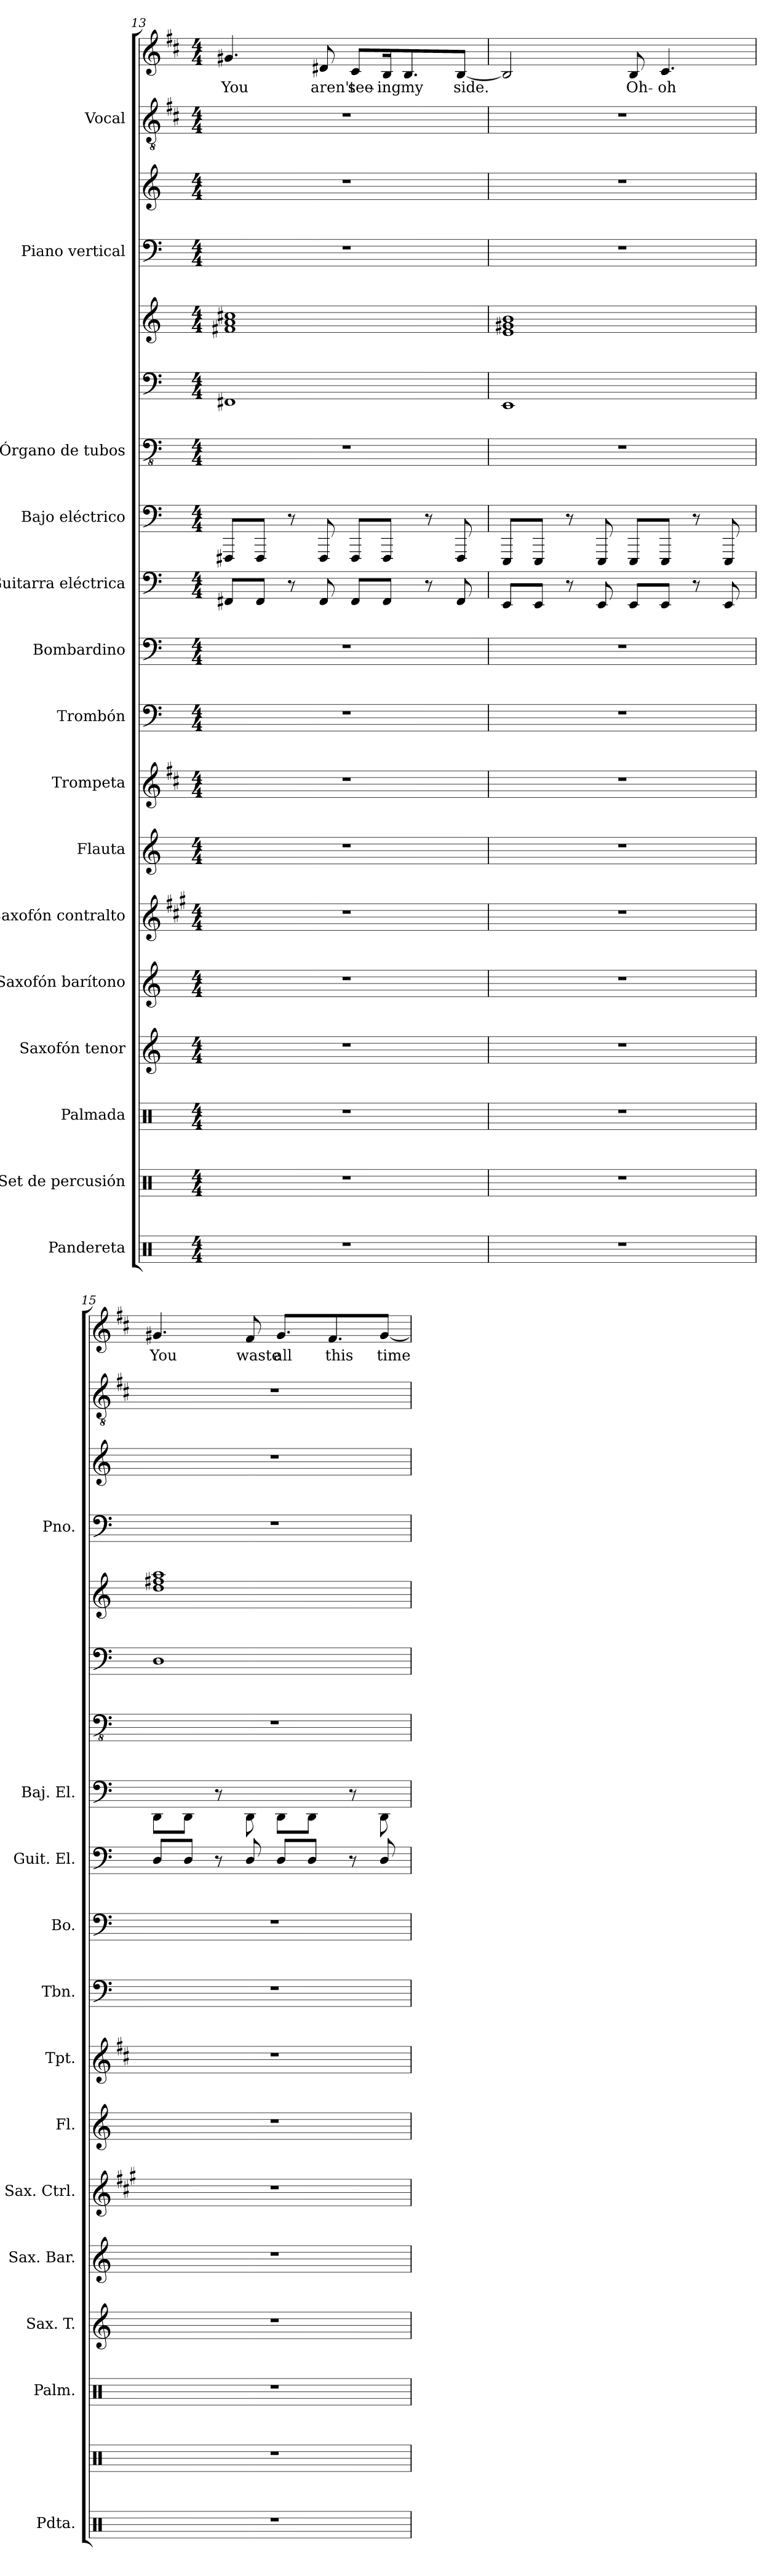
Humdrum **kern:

**kern	**kern	**kern	**kern	**kern	**kern	**kern	**kern	**kern	**kern	**kern	**kern	**kern	**kern	**kern	**kern	**kern	**kern	**kern	**text
*part15	*part14	*part13	*part12	*part11	*part10	*part9	*part8	*part7	*part6	*part5	*part4	*part3	*part3	*part3	*part2	*part2	*part1	*part1	*part1
*staff19	*staff18	*staff17	*staff16	*staff15	*staff14	*staff13	*staff12	*staff11	*staff10	*staff9	*staff8	*staff7	*staff6	*staff5	*staff4	*staff3	*staff2	*staff1	*staff1
*I"Pandereta	*I"Set de percusión	*I"Palmada	*I"Saxofón tenor	*I"Saxofón barítono	*I"Saxofón contralto	*I"Flauta	*I"Trompeta	*I"Trombón	*I"Bombardino	*I"Guitarra eléctrica	*I"Bajo eléctrico	*I"Órgano de tubos	*	*	*I"Piano vertical	*	*I"Vocal	*	*
*I'Pdta.	*	*I'Palm.	*I'Sax. T.	*I'Sax. Bar.	*I'Sax. Ctrl.	*I'Fl.	*I'Tpt.	*I'Tbn.	*I'Bo.	*I'Guit. El.	*I'Baj. El.	*	*	*	*I'Pno.	*	*	*	*
!!LO:PB:g=z
*clefX	*clefX	*clefX	*clefG2	*clefG2	*clefG2	*clefG2	*clefG2	*clefF4	*clefF4	*	*	*clefFv4	*clefF4	*clefG2	*clefF4	*clefG2	*clefGv2	*clefG2	*
*	*	*	*ITrd8c14	*ITrd12c21	*ITrd5c9	*	*ITrd1c2	*	*	*	*ITrd7c12	*	*	*	*	*	*ITrd1c2	*ITrd1c2	*
*k[]	*k[]	*k[]	*k[]	*k[]	*k[]	*k[]	*k[]	*k[]	*k[]	*k[]	*k[]	*k[]	*k[]	*k[]	*k[]	*k[]	*k[]	*k[]	*
*M4/4	*M4/4	*M4/4	*M4/4	*M4/4	*M4/4	*M4/4	*M4/4	*M4/4	*M4/4	*M4/4	*M4/4	*M4/4	*M4/4	*M4/4	*M4/4	*M4/4	*M4/4	*M4/4	*
=13	=13	=13	=13	=13	=13	=13	=13	=13	=13	=13	=13	=13	=13	=13	=13	=13	=13	=13	=13
!	!	!	!	!	!	!	!	!	!	!	!	!	!	!	!	!	!	!	!LO:LY:b
1r	1r	1r	1r	1r	1r	1r	1r	1r	1r	8FF#X/L	8FFFF#/L	1r	1FF#X	1f#X 1a 1cc#X	1r	1r	1r	4.f#X/	You
.	.	.	.	.	.	.	.	.	.	8FF#/J	8FFFF#/J	.	.	.	.	.	.	.	.
.	.	.	.	.	.	.	.	.	.	8r	8r	.	.	.	.	.	.	.	.
!	!	!	!	!	!	!	!	!	!	!	!	!	!	!	!	!	!	!	!LO:LY:b
.	.	.	.	.	.	.	.	.	.	8FF#/	8FFFF#/	.	.	.	.	.	.	8c#X/	aren't
!	!	!	!	!	!	!	!	!	!	!	!	!	!	!	!	!	!	!	!LO:LY:b
.	.	.	.	.	.	.	.	.	.	8FF#/L	8FFFF#/L	.	.	.	.	.	.	8B/L	see-
!	!	!	!	!	!	!	!	!	!	!	!	!	!	!	!	!	!	!	!LO:LY:b
.	.	.	.	.	.	.	.	.	.	8FF#/J	8FFFF#/J	.	.	.	.	.	.	16A/K	-ing
!	!	!	!	!	!	!	!	!	!	!	!	!	!	!	!	!	!	!	!LO:LY:b
.	.	.	.	.	.	.	.	.	.	.	.	.	.	.	.	.	.	8.A/	my
.	.	.	.	.	.	.	.	.	.	8r	8r	.	.	.	.	.	.	.	.
!	!	!	!	!	!	!	!	!	!	!	!	!	!	!	!	!	!	!	!LO:LY:b
.	.	.	.	.	.	.	.	.	.	8FF#/	8FFFF#/	.	.	.	.	.	.	[8A/J	side.
=14	=14	=14	=14	=14	=14	=14	=14	=14	=14	=14	=14	=14	=14	=14	=14	=14	=14	=14	=14
1r	1r	1r	1r	1r	1r	1r	1r	1r	1r	8EE/L	8EEEE/L	1r	1EE	1e 1g#X 1b	1r	1r	1r	2A/]	.
.	.	.	.	.	.	.	.	.	.	8EE/J	8EEEE/J	.	.	.	.	.	.	.	.
.	.	.	.	.	.	.	.	.	.	8r	8r	.	.	.	.	.	.	.	.
.	.	.	.	.	.	.	.	.	.	8EE/	8EEEE/	.	.	.	.	.	.	.	.
!	!	!	!	!	!	!	!	!	!	!	!	!	!	!	!	!	!	!	!LO:LY:b
.	.	.	.	.	.	.	.	.	.	8EE/L	8EEEE/L	.	.	.	.	.	.	8A/	-Oh-
!	!	!	!	!	!	!	!	!	!	!	!	!	!	!	!	!	!	!	!LO:LY:b
.	.	.	.	.	.	.	.	.	.	8EE/J	8EEEE/J	.	.	.	.	.	.	4.B/	-oh
.	.	.	.	.	.	.	.	.	.	8r	8r	.	.	.	.	.	.	.	.
.	.	.	.	.	.	.	.	.	.	8EE/	8EEEE/	.	.	.	.	.	.	.	.
=15	=15	=15	=15	=15	=15	=15	=15	=15	=15	=15	=15	=15	=15	=15	=15	=15	=15	=15	=15
!	!	!	!	!	!	!	!	!	!	!	!	!	!	!	!	!	!	!	!LO:LY:b
1r	1r	1r	1r	1r	1r	1r	1r	1r	1r	8D/L	8DDD\L	1r	1D	1dd 1ff#X 1aa	1r	1r	1r	4.f#X/	You
.	.	.	.	.	.	.	.	.	.	8D/J	8DDD\J	.	.	.	.	.	.	.	.
.	.	.	.	.	.	.	.	.	.	8r	8r	.	.	.	.	.	.	.	.
!	!	!	!	!	!	!	!	!	!	!	!	!	!	!	!	!	!	!	!LO:LY:b
.	.	.	.	.	.	.	.	.	.	8D/	8DDD\	.	.	.	.	.	.	8e/	waste
!	!	!	!	!	!	!	!	!	!	!	!	!	!	!	!	!	!	!	!LO:LY:b
.	.	.	.	.	.	.	.	.	.	8D/L	8DDD\L	.	.	.	.	.	.	8.f#/L	all
.	.	.	.	.	.	.	.	.	.	8D/J	8DDD\J	.	.	.	.	.	.	.	.
!	!	!	!	!	!	!	!	!	!	!	!	!	!	!	!	!	!	!	!LO:LY:b
.	.	.	.	.	.	.	.	.	.	.	.	.	.	.	.	.	.	8.e/	this
.	.	.	.	.	.	.	.	.	.	8r	8r	.	.	.	.	.	.	.	.
!	!	!	!	!	!	!	!	!	!	!	!	!	!	!	!	!	!	!	!LO:LY:b
.	.	.	.	.	.	.	.	.	.	8D/	8DDD\	.	.	.	.	.	.	[8f#/J	time
=	=	=	=	=	=	=	=	=	=	=	=	=	=	=	=	=	=	=	=
*-	*-	*-	*-	*-	*-	*-	*-	*-	*-	*-	*-	*-	*-	*-	*-	*-	*-	*-	*-
